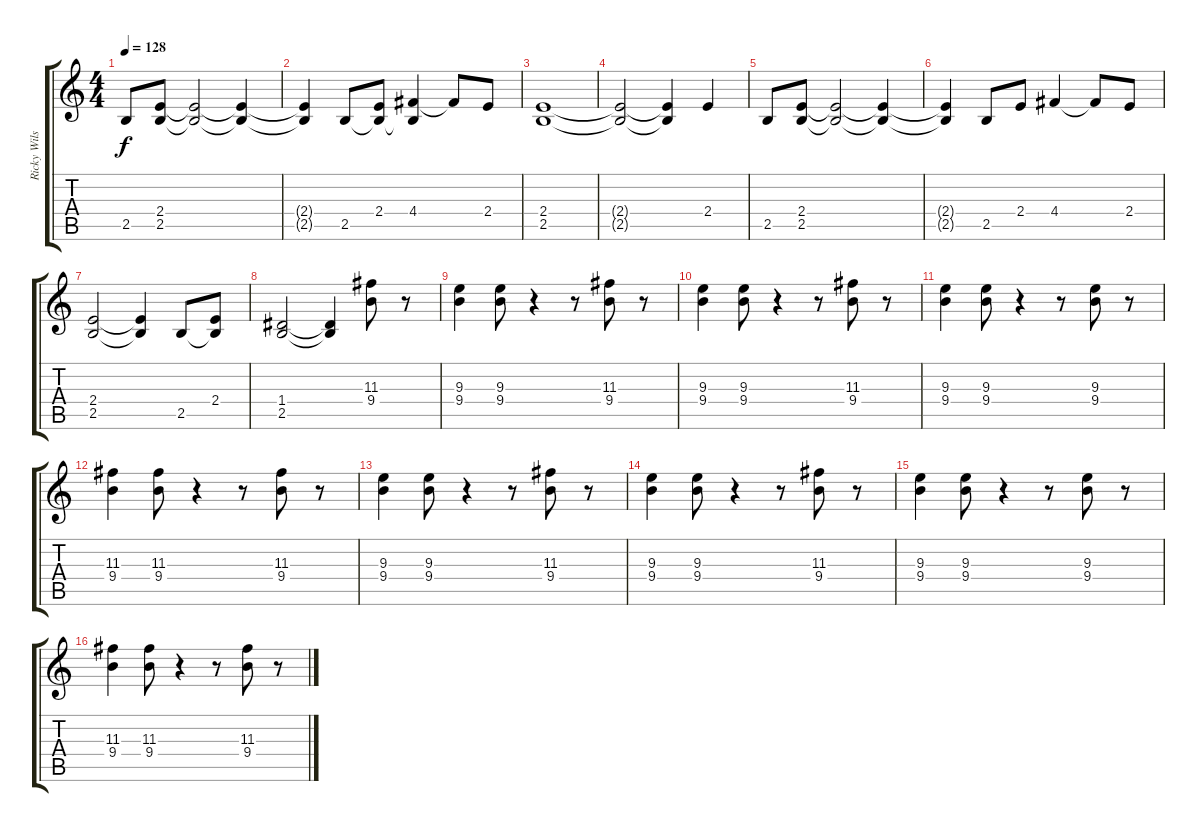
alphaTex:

\track ("Ricky Wilson (guitar)" "Ricky Wils") {instrument electricguitarjazz}
\staff {score tabs}
\tuning (E4 B3 G3 D3 A2 E2) {hide}
\ts (4 4)
\tempo 128
\clef g2
\ks c
2.5.8{dy f instrument electricguitarjazz} (2.4 2.5).8 (2.4{t} 2.5{t}).2 (2.4{t} 2.5{t}).4 |
(2.4{t} 2.5{t}).4 2.5.8 (2.4 2.5{t}).8 (4.4 2.5{t}).4 4.4{t}.8 2.4.8 |
(2.4 2.5).1 |
(2.4{t} 2.5{t}).2 (2.4{t} 2.5{t}).4 2.4.4 |
2.5.8 (2.4 2.5).8 (2.4{t} 2.5{t}).2 (2.4{t} 2.5{t}).4 |
(2.4{t} 2.5{t}).4 2.5.8 2.4.8 4.4.4 4.4{t}.8 2.4.8 |
(2.4 2.5).2 (2.4{t} 2.5{t}).4 2.5.8 (2.4 2.5{t}).8 |
(1.4 2.5).2 (1.4{t} 2.5{t}).4 (11.3 9.4).8 r.8 |
(9.3 9.4).4 (9.3 9.4).8 r.4 r.8 (11.3 9.4).8 r.8 |
(9.3 9.4).4 (9.3 9.4).8 r.4 r.8 (11.3 9.4).8 r.8 |
(9.3 9.4).4 (9.3 9.4).8 r.4 r.8 (9.3 9.4).8 r.8 |
(11.3 9.4).4 (11.3 9.4).8 r.4 r.8 (11.3 9.4).8 r.8 |
(9.3 9.4).4 (9.3 9.4).8 r.4 r.8 (11.3 9.4).8 r.8 |
(9.3 9.4).4 (9.3 9.4).8 r.4 r.8 (11.3 9.4).8 r.8 |
(9.3 9.4).4 (9.3 9.4).8 r.4 r.8 (9.3 9.4).8 r.8 |
(11.3 9.4).4 (11.3 9.4).8 r.4 r.8 (11.3 9.4).8 r.8
